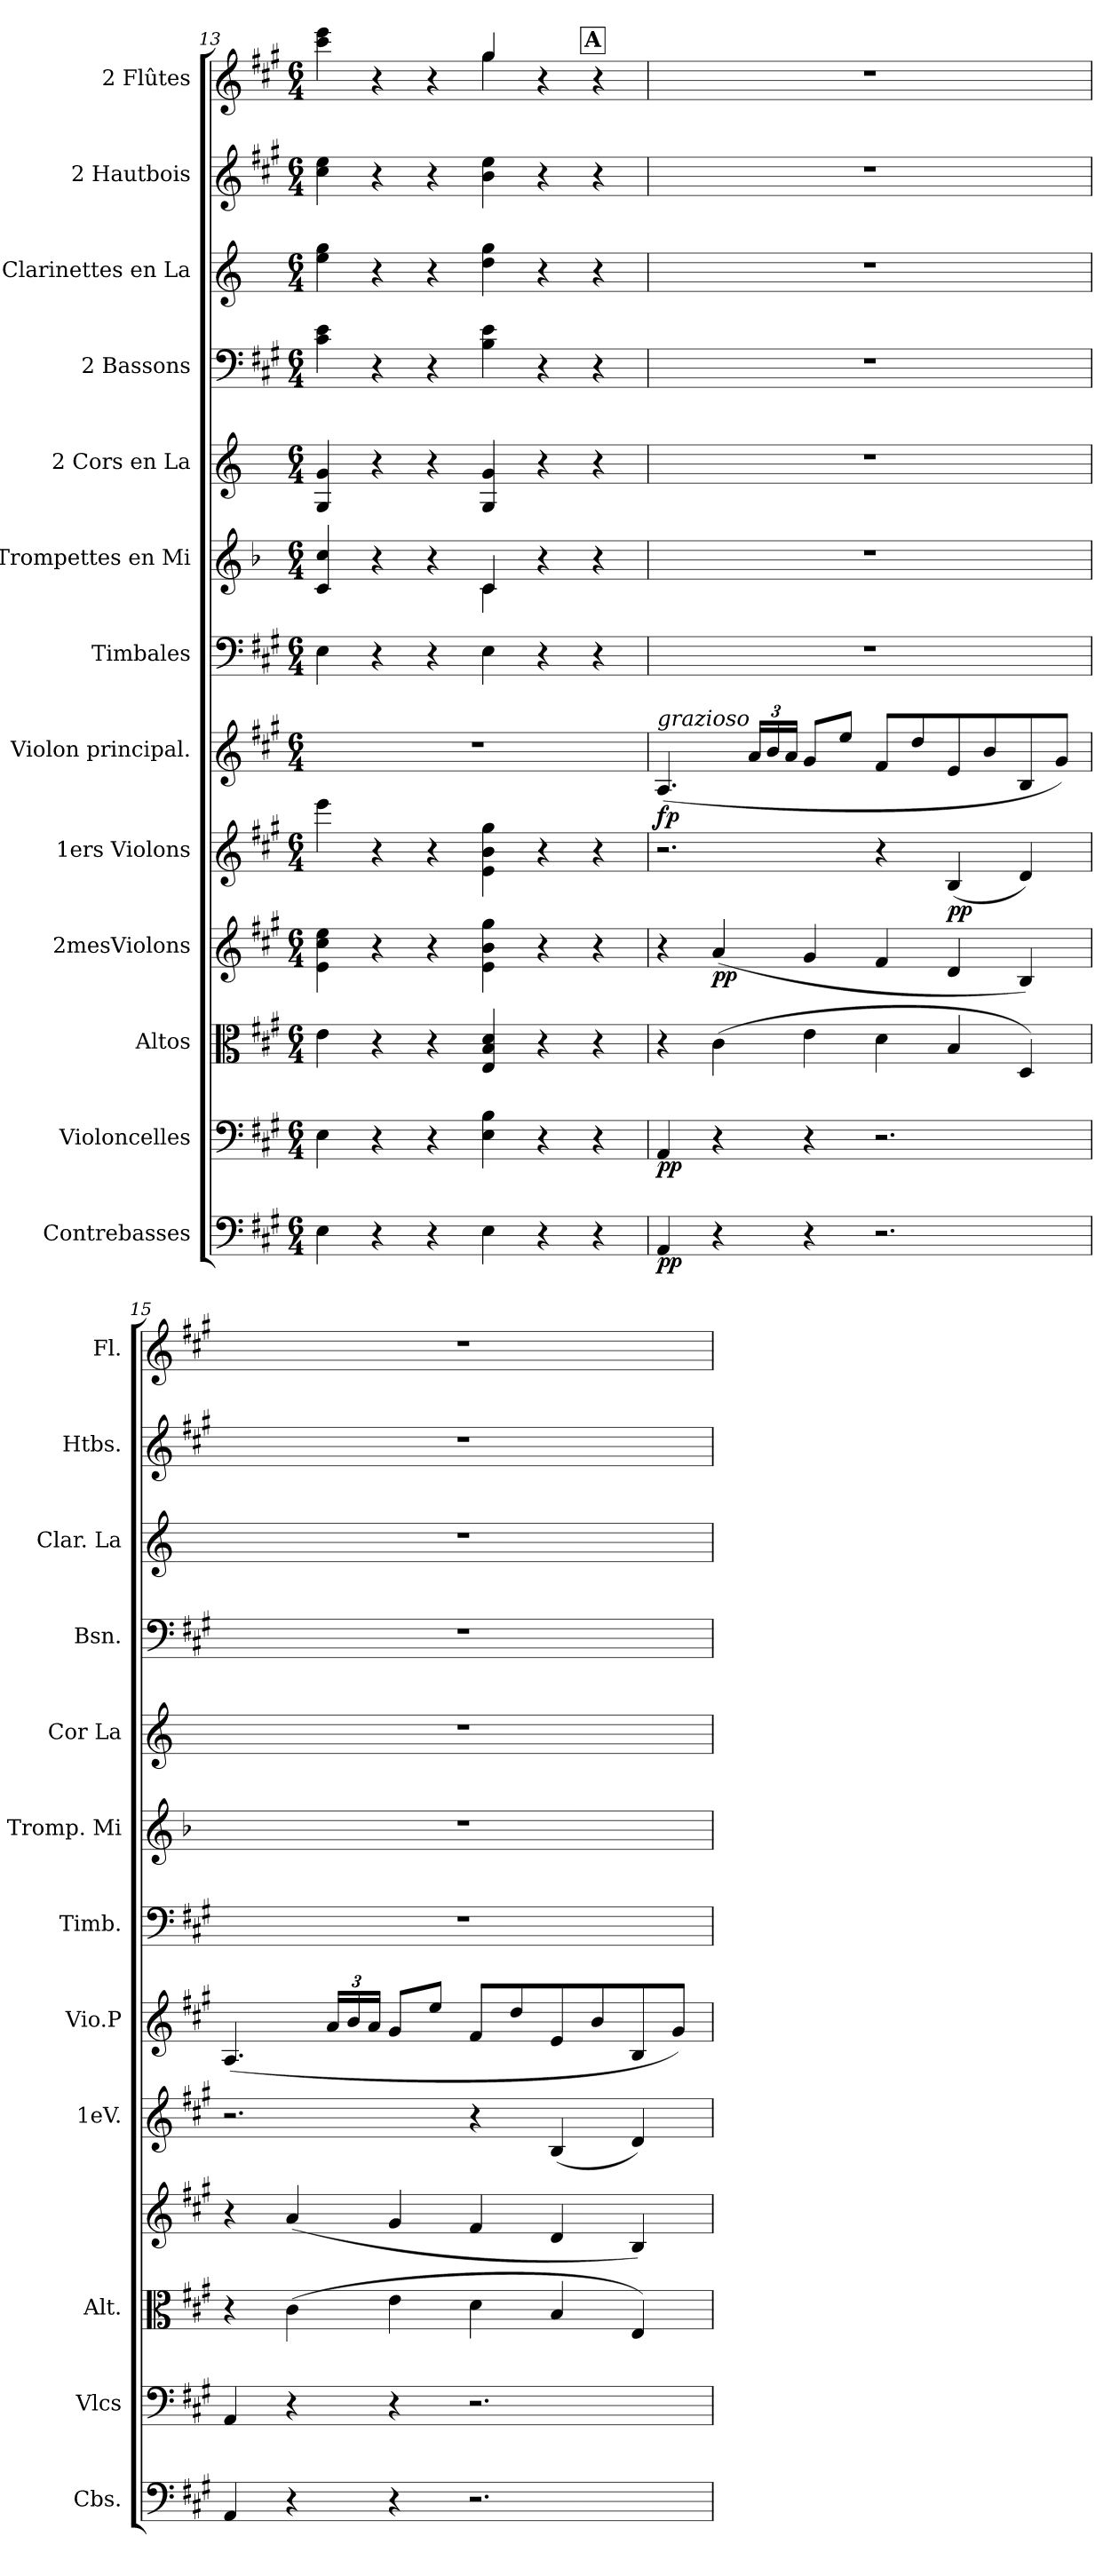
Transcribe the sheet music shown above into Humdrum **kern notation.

**kern	**dynam	**kern	**dynam	**kern	**dynam	**kern	**dynam	**kern	**dynam	**kern	**dynam	**kern	**kern	**kern	**kern	**kern	**kern	**kern
*part13	*part13	*part12	*part12	*part11	*part11	*part10	*part10	*part9	*part9	*part8	*part8	*part7	*part6	*part5	*part4	*part3	*part2	*part1
*staff13	*staff13	*staff12	*staff12	*staff11	*staff11	*staff10	*staff10	*staff9	*staff9	*staff8	*staff8	*staff7	*staff6	*staff5	*staff4	*staff3	*staff2	*staff1
*I"Contrebasses	*	*I"Violoncelles	*	*I"Altos	*	*I"2mesViolons	*	*I"1ers Violons	*	*I"Violon principal.	*	*I"Timbales	*I"Trompettes en Mi	*I"2 Cors en La	*I"2 Bassons	*I"2 Clarinettes en La	*I"2 Hautbois	*I"2 Flûtes
*I'Cbs.	*	*I'Vlcs	*	*I'Alt.	*	*	*	*I'1eV.	*	*I'Vio.P	*	*I'Timb.	*I'Tromp. Mi	*I'Cor La	*I'Bsn.	*I'Clar. La	*I'Htbs.	*I'Fl.
*clefF4	*	*clefF4	*	*clefC3	*	*clefG2	*	*clefG2	*	*clefG2	*	*clefF4	*clefG2	*clefG2	*clefF4	*clefG2	*clefG2	*clefG2
*ITrd7c12	*	*	*	*	*	*	*	*	*	*	*	*	*ITrd-2c-4	*ITrd2c3	*	*ITrd2c3	*	*
*k[f#c#g#]	*	*k[f#c#g#]	*	*k[f#c#g#]	*	*k[f#c#g#]	*	*k[f#c#g#]	*	*k[f#c#g#]	*	*k[f#c#g#]	*k[f#c#g#]	*k[f#c#g#]	*k[f#c#g#]	*k[f#c#g#]	*k[f#c#g#]	*k[f#c#g#]
*M6/4	*	*M6/4	*	*M6/4	*	*M6/4	*	*M6/4	*	*M6/4	*	*M6/4	*M6/4	*M6/4	*M6/4	*M6/4	*M6/4	*M6/4
!!LO:REH:place=s1:a:B:fs=14:t=A:qo=5
=13	=13	=13	=13	=13	=13	=13	=13	=13	=13	=13	=13	=13	=13	=13	=13	=13	=13	=13
*	*	*	*	*	*	*	*	*	*	*	*	*	*^	*	*	*	*	*^
4EE\	.	4E\	.	4e\	.	4e\ 4cc#\ 4ee\	.	4eee\	.	1.r	.	4E\	4e/ 4ee/	2.ryy	4E/ 4e/	4c#\ 4e\	4cc#\ 4ee\	4cc#\ 4ee\	4ccc#\ 4eee\	2.ryy
4r	.	4r	.	4r	.	4r	.	4r	.	.	.	4r	4r	.	4r	4r	4r	4r	4r	.
4r	.	4r	.	4r	.	4r	.	4r	.	.	.	4r	4r	.	4r	4r	4r	4r	4r	.
4EE\	.	4E\ 4B\	.	4E/ 4B/ 4d/	.	4e\ 4b\ 4gg#\	.	4e\ 4b\ 4gg#\	.	.	.	4E\	4e/	4e\	4E/ 4e/	4B\ 4e\	4b\ 4ee\	4b\ 4ee\	4gg#/	4gg#\
4r	.	4r	.	4r	.	4r	.	4r	.	.	.	4r	4r	2ryy	4r	4r	4r	4r	4r	2ryy
4r	.	4r	.	4r	.	4r	.	4r	.	.	.	4r	4r	.	4r	4r	4r	4r	4r	.
*	*	*	*	*	*	*	*	*	*	*	*	*	*v	*v	*	*	*	*	*v	*v
=14	=14	=14	=14	=14	=14	=14	=14	=14	=14	=14	=14	=14	=14	=14	=14	=14	=14	=14
!	!	!	!	!	!	!	!	!	!	!LO:TX:a:i:t=grazioso	!	!	!	!	!	!	!	!
!	!LO:DY:b	!	!LO:DY:b	!	!	!	!	!	!	!	!LO:DY:b	!	!	!	!	!	!	!
4AAA/	pp	4AA/	pp	4r	.	4r	.	2.r	.	(<4.A/	fp	1.r	1.r	1.r	1.r	1.r	1.r	1.r
!	!	!	!	!	!LO:DY:a	!	!	!	!	!	!	!	!	!	!	!	!	!
!	!	!	!	!	!LO:DY:n=1:b	!	!LO:DY:b	!	!	!	!	!	!	!	!	!	!	!
4r	.	4r	.	(>4c#\	other-dynamics pp	(<4a/	pp	.	.	.	.	.	.	.	.	.	.	.
*	*	*	*	*	*	*	*	*	*	*Xbrackettup	*	*	*	*	*	*	*	*
.	.	.	.	.	.	.	.	.	.	24a/LL	.	.	.	.	.	.	.	.
.	.	.	.	.	.	.	.	.	.	24b/	.	.	.	.	.	.	.	.
.	.	.	.	.	.	.	.	.	.	24a/JJ	.	.	.	.	.	.	.	.
4r	.	4r	.	4e\	.	4g#/	.	.	.	8g#/L	.	.	.	.	.	.	.	.
.	.	.	.	.	.	.	.	.	.	8ee/J	.	.	.	.	.	.	.	.
2.r	.	2.r	.	4d\	.	4f#/	.	4r	.	8f#/L	.	.	.	.	.	.	.	.
.	.	.	.	.	.	.	.	.	.	8dd/	.	.	.	.	.	.	.	.
!	!	!	!	!	!	!	!	!	!LO:DY:b	!	!	!	!	!	!	!	!	!
.	.	.	.	4B/	.	4d/	.	(<4B/	pp	8e/	.	.	.	.	.	.	.	.
.	.	.	.	.	.	.	.	.	.	8b/	.	.	.	.	.	.	.	.
.	.	.	.	4D/)	.	4B/)	.	4d/)	.	8B/	.	.	.	.	.	.	.	.
.	.	.	.	.	.	.	.	.	.	8g#/J)	.	.	.	.	.	.	.	.
=15	=15	=15	=15	=15	=15	=15	=15	=15	=15	=15	=15	=15	=15	=15	=15	=15	=15	=15
4AAA/	.	4AA/	.	4r	.	4r	.	2.r	.	(<4.A/	.	1.r	1.r	1.r	1.r	1.r	1.r	1.r
4r	.	4r	.	(>4c#\	.	(<4a/	.	.	.	.	.	.	.	.	.	.	.	.
.	.	.	.	.	.	.	.	.	.	24a/LL	.	.	.	.	.	.	.	.
.	.	.	.	.	.	.	.	.	.	24b/	.	.	.	.	.	.	.	.
.	.	.	.	.	.	.	.	.	.	24a/JJ	.	.	.	.	.	.	.	.
4r	.	4r	.	4e\	.	4g#/	.	.	.	8g#/L	.	.	.	.	.	.	.	.
.	.	.	.	.	.	.	.	.	.	8ee/J	.	.	.	.	.	.	.	.
2.r	.	2.r	.	4d\	.	4f#/	.	4r	.	8f#/L	.	.	.	.	.	.	.	.
.	.	.	.	.	.	.	.	.	.	8dd/	.	.	.	.	.	.	.	.
.	.	.	.	4B/	.	4d/	.	(<4B/	.	8e/	.	.	.	.	.	.	.	.
.	.	.	.	.	.	.	.	.	.	8b/	.	.	.	.	.	.	.	.
.	.	.	.	4E/)	.	4B/)	.	4d/)	.	8B/	.	.	.	.	.	.	.	.
.	.	.	.	.	.	.	.	.	.	8g#/J)	.	.	.	.	.	.	.	.
=	=	=	=	=	=	=	=	=	=	=	=	=	=	=	=	=	=	=
*-	*-	*-	*-	*-	*-	*-	*-	*-	*-	*-	*-	*-	*-	*-	*-	*-	*-	*-
